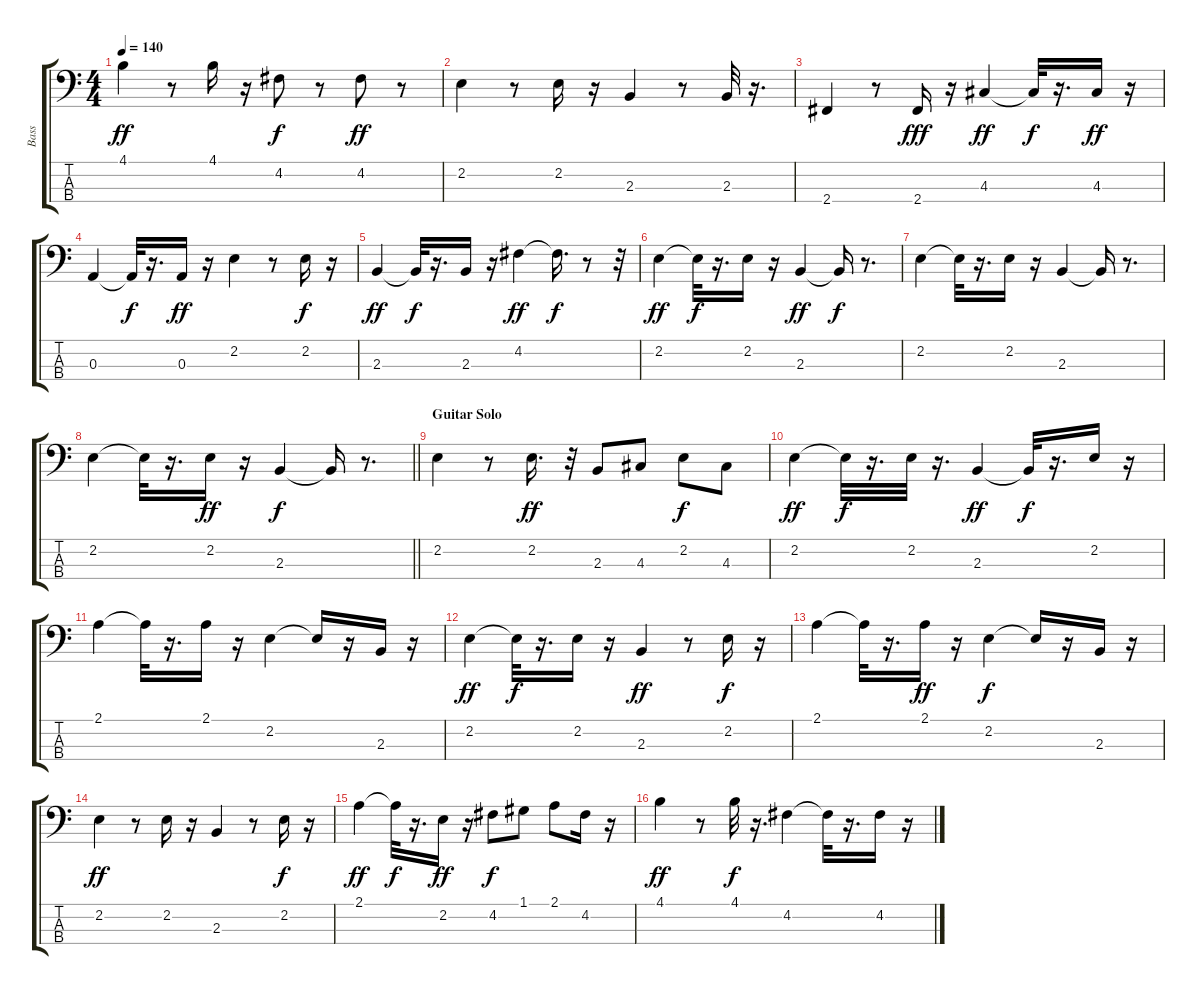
\track ("Bass" "Bass") {instrument electricbassfinger}
\staff {score tabs}
\tuning (G2 D2 A1 E1) {hide}
\ts (4 4)
\tempo 140
\clef f4
\ks c
4.1.4{dy ff} r.8 4.1.16 r.16 4.2.8{dy f} r.8 4.2.8{dy ff} r.8 |
2.2.4 r.8 2.2.16 r.16 2.3.4 r.8 2.3.32 r.16{d} |
2.4.4 r.8 2.4.16{dy fff} r.16 4.3.4{dy ff} 4.3{t}.32{dy f} r.16{d} 4.3.16{dy ff} r.16 |
0.3.4 0.3{t}.32{dy f} r.16{d} 0.3.16{dy ff} r.16 2.2.4 r.8 2.2.16{dy f} r.16 |
2.3.4{dy ff} 2.3{t}.32{dy f} r.16{d} 2.3.16 r.16 4.2.4{dy ff} 4.2{t}.16{d dy f} r.8 r.32 |
2.2.4{dy ff} 2.2{t}.32{dy f} r.16{d} 2.2.16 r.16 2.3.4{dy ff} 2.3{t}.16{dy f} r.8{d} |
2.2.4 2.2{t}.32 r.16{d} 2.2.16 r.16 2.3.4 2.3{t}.16 r.8{d} |
\barLineRight lightlight
2.2.4 2.2{t}.32 r.16{d} 2.2.16{dy ff} r.16 2.3.4{dy f} 2.3{t}.16 r.8{d} |
\section ("" "Guitar Solo")
2.2.4 r.8 2.2.16{d dy ff} r.32 2.3.8 4.3.8 2.2.8{dy f} 4.3.8 |
2.2.4{dy ff} 2.2{t}.32{dy f} r.16{d} 2.2.32 r.16{d} 2.3.4{dy ff} 2.3{t}.32{dy f} r.16{d} 2.2.16 r.16 |
2.1.4 2.1{t}.32 r.16{d} 2.1.16 r.16 2.2.4 2.2{t}.16 r.16 2.3.16 r.16 |
2.2.4{dy ff} 2.2{t}.32{dy f} r.16{d} 2.2.16 r.16 2.3.4{dy ff} r.8 2.2.16{dy f} r.16 |
2.1.4 2.1{t}.32 r.16{d} 2.1.16{dy ff} r.16 2.2.4{dy f} 2.2{t}.16 r.16 2.3.16 r.16 |
2.2.4{dy ff} r.8 2.2.16 r.16 2.3.4 r.8 2.2.16{dy f} r.16 |
2.1.4{dy ff} 2.1{t}.32{dy f} r.16{d} 2.2.16{dy ff} r.16 4.2.8{dy f} 1.1.8 2.1.8 4.2.16 r.16 |
4.1.4{dy ff} r.8 4.1.32{dy f} r.16{d} 4.2.4 4.2{t}.32 r.16{d} 4.2.16 r.16
